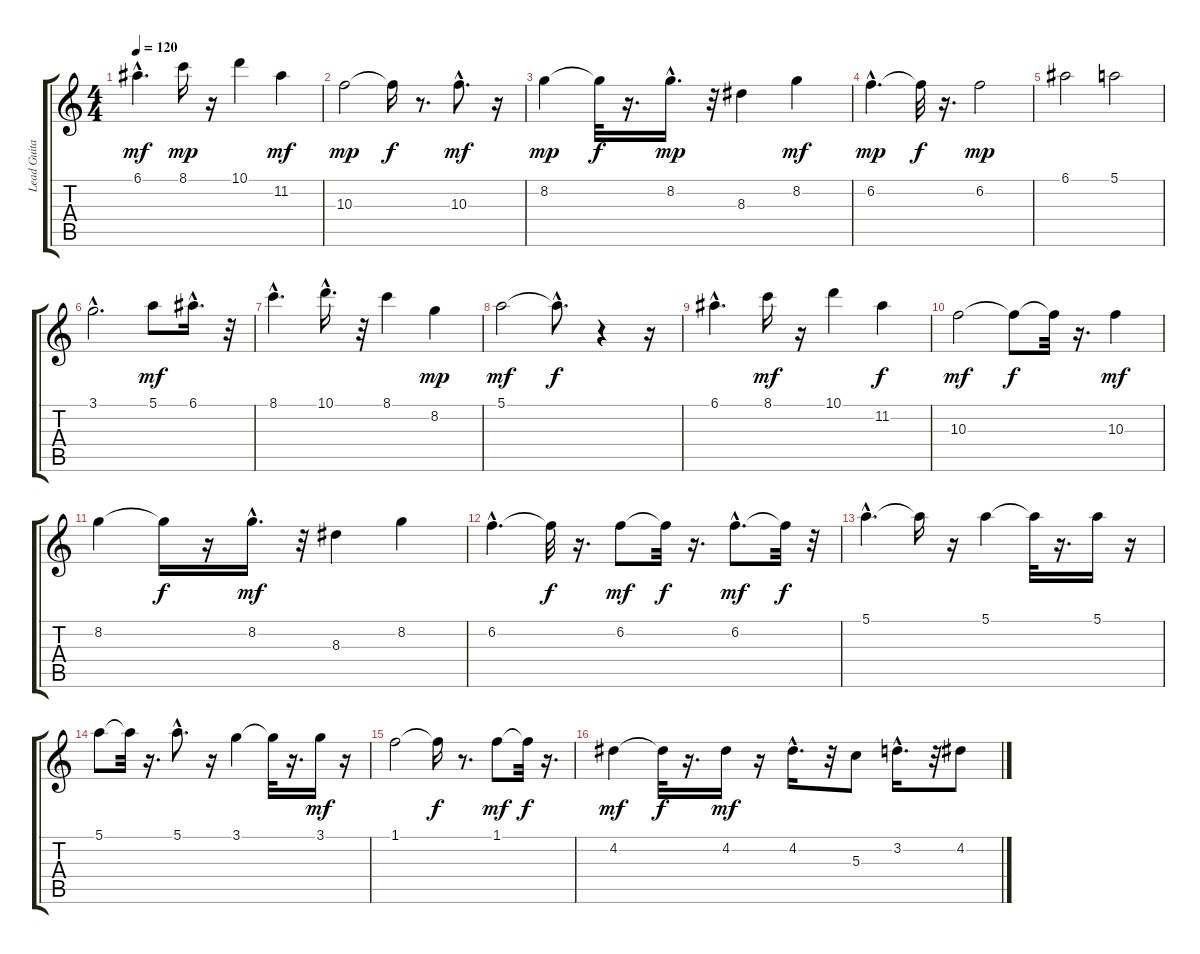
\track ("Lead Guitar" "Lead Guita") {instrument overdrivenguitar}
\staff {score tabs}
\tuning (E4 B3 G3 D3 A2 E2) {hide}
\ts (4 4)
\tempo 120
\clef g2
\ks c
6.1{hac}.4{d dy mf instrument overdrivenguitar} 8.1.16{dy mp} r.16 10.1.4 11.2.4{dy mf} |
10.3.2{dy mp} 10.3{t}.16{dy f} r.8{d} 10.3{hac}.8{d dy mf} r.16 |
8.2.4{dy mp} 8.2{t}.32{dy f} r.16{d} 8.2{hac}.16{d dy mp} r.32 8.3.4 8.2.4{dy mf} |
6.2{hac}.4{d dy mp} 6.2{t}.32{dy f} r.16{d} 6.2.2{dy mp} |
6.1.2 5.1.2 |
3.1{hac}.2{d} 5.1.8{dy mf} 6.1{hac}.16{d} r.32 |
8.1{hac}.4{d} 10.1{hac}.16{d} r.32 8.1.4 8.2.4{dy mp} |
5.1.2{dy mf} 5.1{hac t}.8{d dy f} r.4 r.16 |
6.1{hac}.4{d} 8.1.16{dy mf} r.16 10.1.4 11.2.4{dy f} |
10.3.2{dy mf} 10.3{t}.8{dy f} 10.3{t}.32 r.16{d} 10.3.4{dy mf} |
8.2.4 8.2{t}.16{dy f} r.16 8.2{hac}.16{d dy mf} r.32 8.3.4 8.2.4 |
6.2{hac}.4{d} 6.2{t}.32{dy f} r.16{d} 6.2.8{dy mf} 6.2{t}.32{dy f} r.16{d} 6.2{hac}.8{d dy mf} 6.2{t}.32{dy f} r.32 |
5.1{hac}.4{d} 5.1{t}.16 r.16 5.1.4 5.1{t}.32 r.16{d} 5.1.16 r.16 |
5.1.8 5.1{t}.32 r.16{d} 5.1{hac}.8{d} r.16 3.1.4 3.1{t}.32 r.16{d} 3.1.16{dy mf} r.16 |
1.1.2 1.1{t}.16{dy f} r.8{d} 1.1.8{dy mf} 1.1{t}.32{dy f} r.16{d} |
4.2.4{dy mf} 4.2{t}.32{dy f} r.16{d} 4.2.16{dy mf} r.16 4.2{hac}.16{d} r.32 5.3.8 3.2{hac}.16{d} r.32 4.2.8
